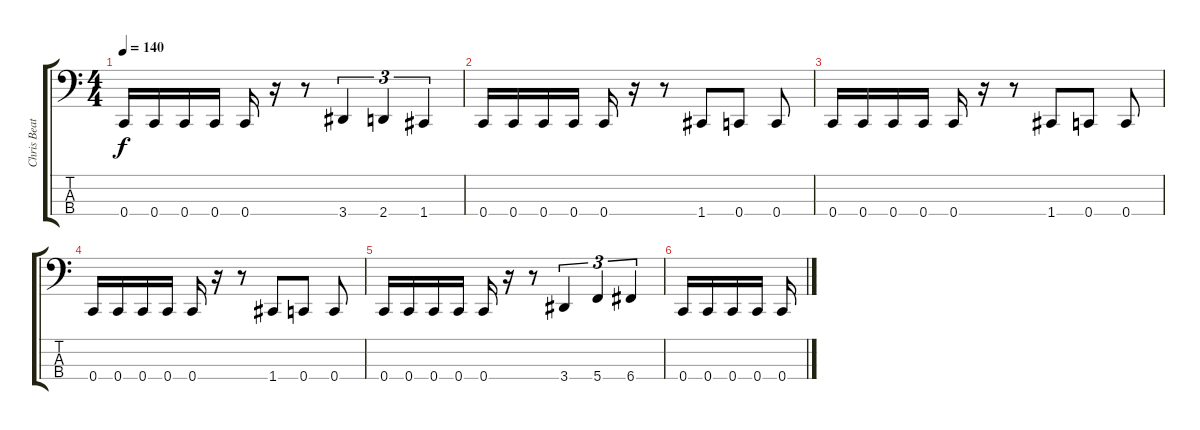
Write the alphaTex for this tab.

\track ("Chris Beattie" "Chris Beat") {instrument electricbasspick}
\staff {score tabs}
\tuning (F2 C2 G1 C1) {hide}
\ts (4 4)
\tempo 140
\clef f4
\ks c
0.4.16{dy f} 0.4.16 0.4.16 0.4.16 0.4.16 r.16 r.8 3.4.4{tu (3 2)} 2.4.4{tu (3 2)} 1.4.4{tu (3 2)} |
0.4.16 0.4.16 0.4.16 0.4.16 0.4.16 r.16 r.8 1.4.8 0.4.8 0.4.8 |
0.4.16 0.4.16 0.4.16 0.4.16 0.4.16 r.16 r.8 1.4.8 0.4.8 0.4.8 |
0.4.16 0.4.16 0.4.16 0.4.16 0.4.16 r.16 r.8 1.4.8 0.4.8 0.4.8 |
0.4.16 0.4.16 0.4.16 0.4.16 0.4.16 r.16 r.8 3.4.4{tu (3 2)} 5.4.4{tu (3 2)} 6.4.4{tu (3 2)} |
0.4.16 0.4.16 0.4.16 0.4.16 0.4.16
